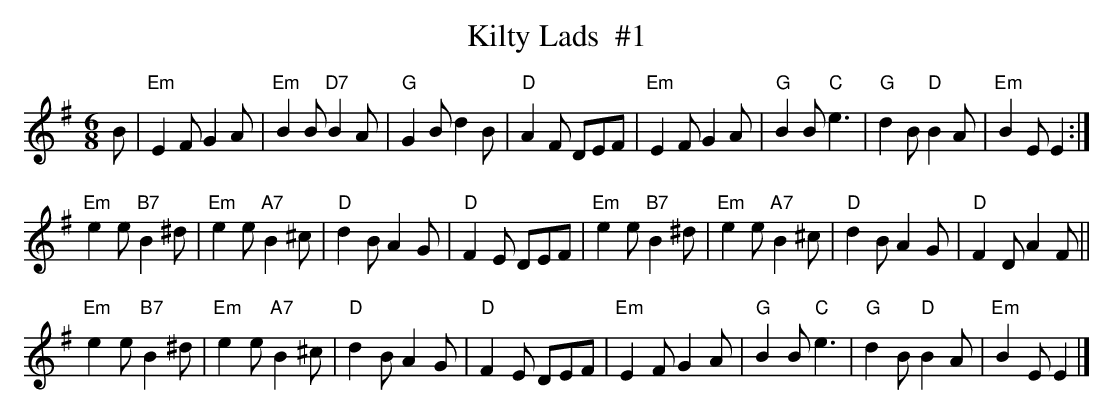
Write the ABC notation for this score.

X:1
T: Kilty Lads  #1
M: 6/8
K: Em
B |\
"Em"E2F G2A | "Em"B2B "D7"B2A | "G"G2B d2B | "D"A2F DEF |\
"Em"E2F G2A | "G"B2B "C"e3 | "G"d2B "D"B2A | "Em"B2E E2 :|
"Em"e2e "B7"B2^d | "Em"e2e "A7"B2^c | "D"d2B A2G | "D"F2E DEF |\
"Em"e2e "B7"B2^d | "Em"e2e "A7"B2^c | "D"d2B A2G | "D"F2D A2F ||
"Em"e2e "B7"B2^d | "Em"e2e "A7"B2^c | "D"d2B A2G | "D"F2E DEF |\
"Em"E2F G2A | "G"B2B "C"e3 | "G"d2B "D"B2A | "Em"B2E E2 |]
